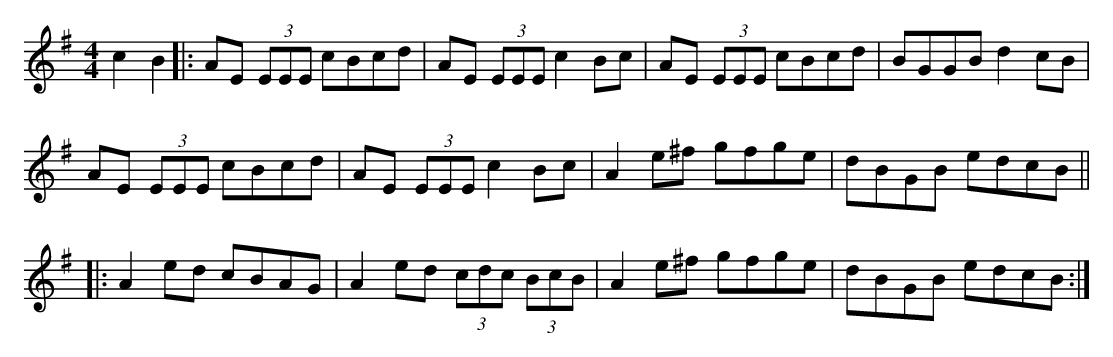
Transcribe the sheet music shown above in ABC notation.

X:1
M:4/4
K:Ador
c2 B2|:AE (3EEE cBcd|AE (3EEE c2Bc|AE (3EEE cBcd|BGGB d2 cB|
AE (3EEE cBcd|AE (3EEE c2Bc|A2 e^f gfge|dBGB edcB||
|:A2 ed cBAG|A2 ed (3cdc (3BcB|A2 e^f gfge|dBGB edcB:|
